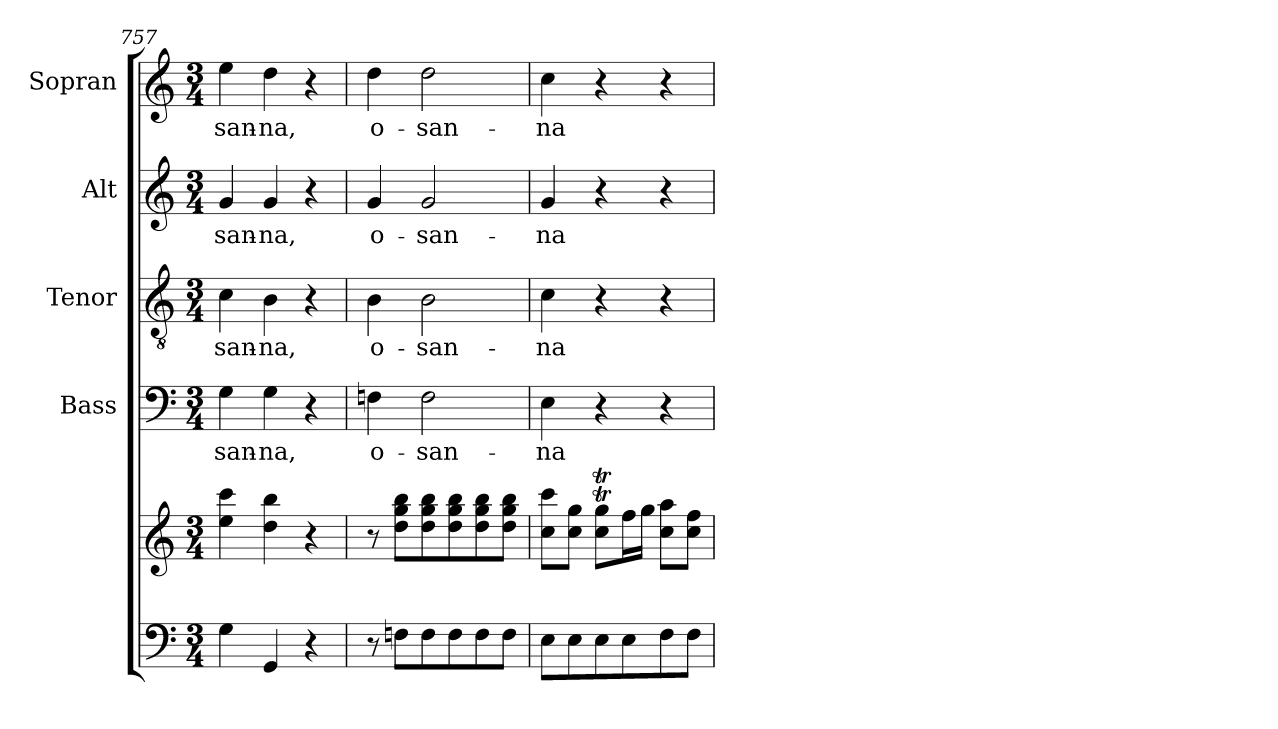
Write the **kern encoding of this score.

**kern	**kern	**kern	**text	**kern	**text	**kern	**text	**kern	**text
*part5	*part5	*part4	*part4	*part3	*part3	*part2	*part2	*part1	*part1
*staff6	*staff5	*staff4	*staff4	*staff3	*staff3	*staff2	*staff2	*staff1	*staff1
*	*	*I"Bass	*	*I"Tenor	*	*I"Alt	*	*I"Sopran	*
*	*	*I'B.	*	*I'T.	*	*I'A.	*	*I'S.	*
*clefF4	*clefG2	*clefF4	*	*clefGv2	*	*clefG2	*	*clefG2	*
*k[]	*k[]	*k[]	*	*k[]	*	*k[]	*	*k[]	*
*C:	*C:	*C:	*	*C:	*	*C:	*	*C:	*
*M3/4	*M3/4	*M3/4	*	*M3/4	*	*M3/4	*	*M3/4	*
=757	=757	=757	=757	=757	=757	=757	=757	=757	=757
!	!	!	!LO:LY:b	!	!LO:LY:b	!	!LO:LY:b	!	!LO:LY:b
4G\	4ee\ 4ccc\	4G\	-san-	4c\	-san-	4g/	-san-	4ee\	-san-
!	!	!	!LO:LY:b	!	!LO:LY:b	!	!LO:LY:b	!	!LO:LY:b
4GG/	4dd\ 4bb\	4G\	-na,	4B\	-na,	4g/	-na,	4dd\	-na,
4r	4r	4r	.	4r	.	4r	.	4r	.
=758	=758	=758	=758	=758	=758	=758	=758	=758	=758
!	!	!	!LO:LY:b	!	!LO:LY:b	!	!LO:LY:b	!	!LO:LY:b
8r	8r	4Fn\	o-	4B\	o-	4g/	o-	4dd\	o-
8Fn\L	8dd\ 8gg\ 8bb\L	.	.	.	.	.	.	.	.
!	!	!	!LO:LY:b	!	!LO:LY:b	!	!LO:LY:b	!	!LO:LY:b
8F\	8dd\ 8gg\ 8bb\	2F\	-san-	2B\	-san-	2g/	-san-	2dd\	-san-
8F\	8dd\ 8gg\ 8bb\	.	.	.	.	.	.	.	.
8F\	8dd\ 8gg\ 8bb\	.	.	.	.	.	.	.	.
8F\J	8dd\ 8gg\ 8bb\J	.	.	.	.	.	.	.	.
=759	=759	=759	=759	=759	=759	=759	=759	=759	=759
!	!	!	!LO:LY:b	!	!LO:LY:b	!	!LO:LY:b	!	!LO:LY:b
8E\L	8cc\ 8ccc\L	4E\	-na	4c\	-na	4g/	-na	4cc\	-na
8E\	8cc\ 8gg\J	.	.	.	.	.	.	.	.
8E\	8cc\T 8gg\TL	4r	.	4r	.	4r	.	4r	.
8E\	16ff\L	.	.	.	.	.	.	.	.
.	16gg\JJ	.	.	.	.	.	.	.	.
8F\	8cc\ 8aa\L	4r	.	4r	.	4r	.	4r	.
8F\J	8cc\ 8ff\J	.	.	.	.	.	.	.	.
=	=	=	=	=	=	=	=	=	=
*-	*-	*-	*-	*-	*-	*-	*-	*-	*-
